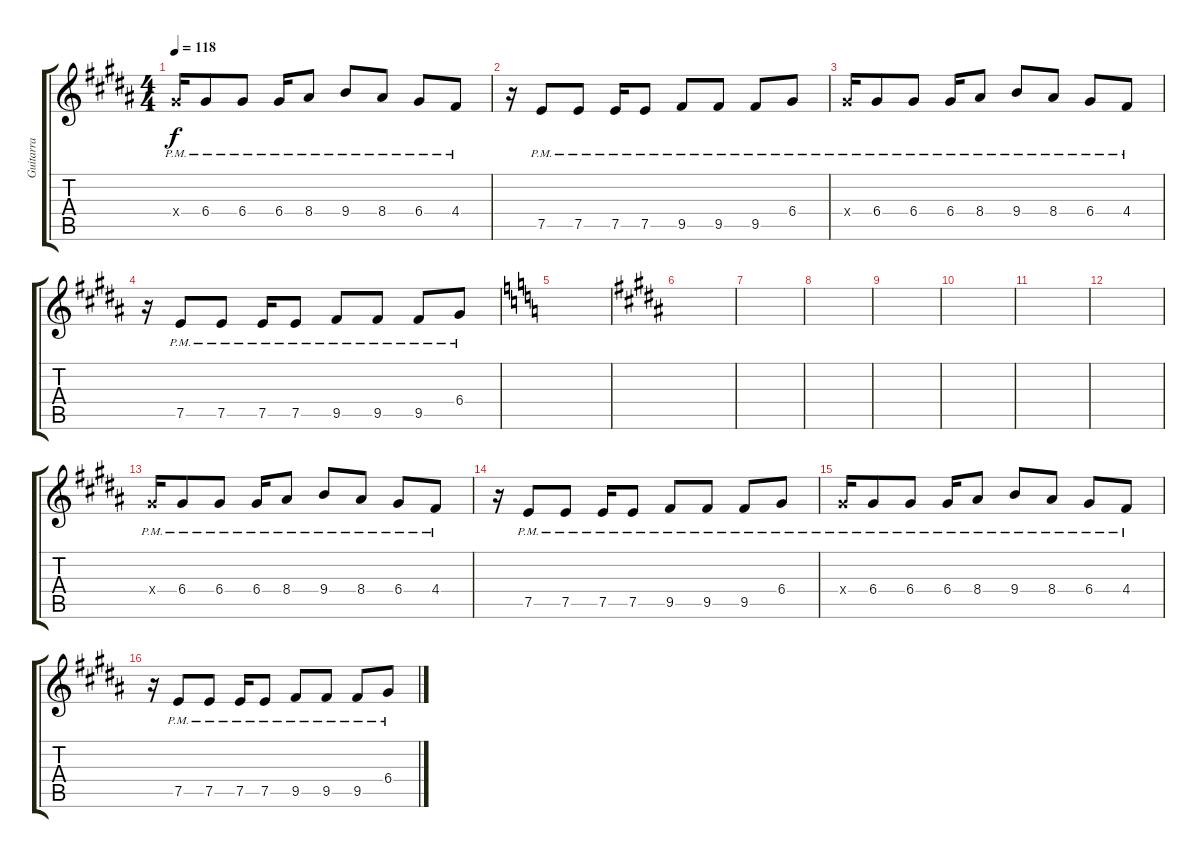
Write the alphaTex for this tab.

\track ("Guitarra" "Guitarra") {instrument electricguitarmuted}
\staff {score tabs}
\tuning (E4 B3 G3 D3 A2 E2) {hide}
\ts (4 4)
\tempo 118
\clef g2
\ks b
6.4{pm x}.16{dy f} 6.4{pm}.8 6.4{pm}.8 6.4{pm}.16 8.4{pm}.8 9.4{pm}.8 8.4{pm}.8 6.4{pm}.8 4.4{pm}.8 |
r.16 7.5{pm}.8 7.5{pm}.8 7.5{pm}.16 7.5{pm}.8 9.5{pm}.8 9.5{pm}.8 9.5{pm}.8 6.4{pm}.8 |
6.4{pm x}.16 6.4{pm}.8 6.4{pm}.8 6.4{pm}.16 8.4{pm}.8 9.4{pm}.8 8.4{pm}.8 6.4{pm}.8 4.4{pm}.8 |
r.16 7.5{pm}.8 7.5{pm}.8 7.5{pm}.16 7.5{pm}.8 9.5{pm}.8 9.5{pm}.8 9.5{pm}.8 6.4{pm}.8 |
\ks c
|
\ks b
|
|
|
|
|
|
|
6.4{pm x}.16 6.4{pm}.8 6.4{pm}.8 6.4{pm}.16 8.4{pm}.8 9.4{pm}.8 8.4{pm}.8 6.4{pm}.8 4.4{pm}.8 |
r.16 7.5{pm}.8 7.5{pm}.8 7.5{pm}.16 7.5{pm}.8 9.5{pm}.8 9.5{pm}.8 9.5{pm}.8 6.4{pm}.8 |
6.4{pm x}.16 6.4{pm}.8 6.4{pm}.8 6.4{pm}.16 8.4{pm}.8 9.4{pm}.8 8.4{pm}.8 6.4{pm}.8 4.4{pm}.8 |
r.16 7.5{pm}.8 7.5{pm}.8 7.5{pm}.16 7.5{pm}.8 9.5{pm}.8 9.5{pm}.8 9.5{pm}.8 6.4{pm}.8
